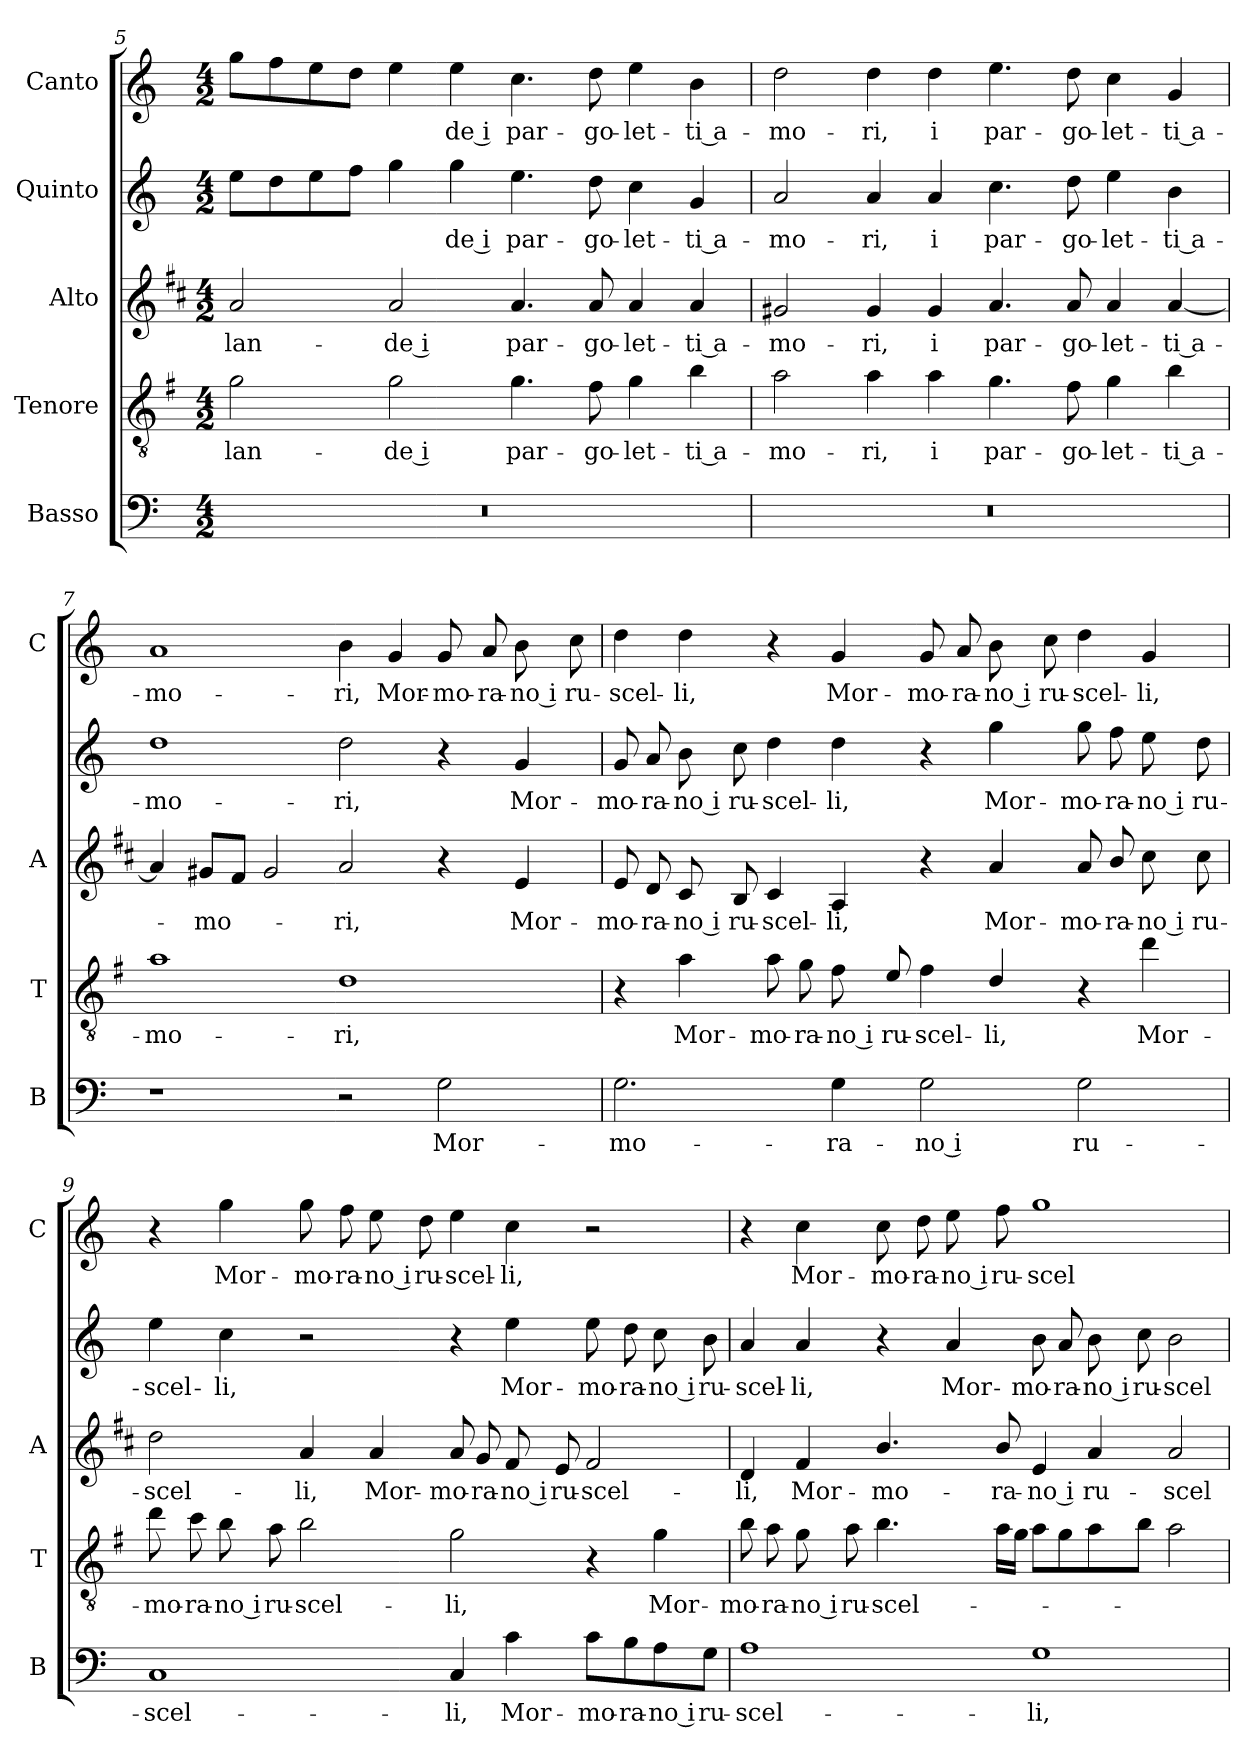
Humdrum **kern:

**kern	**text	**kern	**text	**kern	**text	**kern	**text	**kern	**text
*part5	*part5	*part4	*part4	*part3	*part3	*part2	*part2	*part1	*part1
*staff5	*staff5	*staff4	*staff4	*staff3	*staff3	*staff2	*staff2	*staff1	*staff1
*I"Basso	*	*I"Tenore	*	*I"Alto	*	*I"Quinto	*	*I"Canto	*
*I'B	*	*I'T	*	*I'A	*	*	*	*I'C	*
!!LO:LB:g=z
*clefF4	*	*clefGv2	*	*clefG2	*	*clefG2	*	*clefG2	*
*	*	*ITrd4c7	*	*ITrd1c2	*	*	*	*	*
*k[]	*	*k[]	*	*k[]	*	*k[]	*	*k[]	*
*C:	*	*C:	*	*C:	*	*C:	*	*C:	*
*M4/2	*	*M4/2	*	*M4/2	*	*M4/2	*	*M4/2	*
=5	=5	=5	=5	=5	=5	=5	=5	=5	=5
!	!	!	!LO:LY:b	!	!LO:LY:b	!	!	!	!
0r	.	2c\	-lan-	2g/	-lan-	8ee\L	.	8gg\L	.
.	.	.	.	.	.	8dd\	.	8ff\	.
.	.	.	.	.	.	8ee\	.	8ee\	.
.	.	.	.	.	.	8ff\J	.	8dd\J	.
!	!	!	!LO:LY:b	!	!LO:LY:b	!	!	!	!
.	.	2c\	-de i	2g/	-de i	4gg\	.	4ee\	.
!	!	!	!	!	!	!	!LO:LY:b	!	!LO:LY:b
.	.	.	.	.	.	4gg\	-de i	4ee\	-de i
!	!	!	!LO:LY:b	!	!LO:LY:b	!	!LO:LY:b	!	!LO:LY:b
.	.	4.c\	par-	4.g/	par-	4.ee\	par-	4.cc\	par-
!	!	!	!LO:LY:b	!	!LO:LY:b	!	!LO:LY:b	!	!LO:LY:b
.	.	8B\	-go-	8g/	-go-	8dd\	-go-	8dd\	-go-
!	!	!	!LO:LY:b	!	!LO:LY:b	!	!LO:LY:b	!	!LO:LY:b
.	.	4c\	-let-	4g/	-let-	4cc\	-let-	4ee\	-let-
!	!	!	!LO:LY:b	!	!LO:LY:b	!	!LO:LY:b	!	!LO:LY:b
.	.	4e\	-ti a-	4g/	-ti a-	4g/	-ti a-	4b\	-ti a-
=6	=6	=6	=6	=6	=6	=6	=6	=6	=6
!	!	!	!LO:LY:b	!	!LO:LY:b	!	!LO:LY:b	!	!LO:LY:b
0r	.	2d\	-mo-	2f#X/	-mo-	2a/	-mo-	2dd\	-mo-
!	!	!	!LO:LY:b	!	!LO:LY:b	!	!LO:LY:b	!	!LO:LY:b
.	.	4d\	-ri,	4f#/	-ri,	4a/	-ri,	4dd\	-ri,
!	!	!	!LO:LY:b	!	!LO:LY:b	!	!LO:LY:b	!	!LO:LY:b
.	.	4d\	i	4f#/	i	4a/	i	4dd\	i
!	!	!	!LO:LY:b	!	!LO:LY:b	!	!LO:LY:b	!	!LO:LY:b
.	.	4.c\	par-	4.g/	par-	4.cc\	par-	4.ee\	par-
!	!	!	!LO:LY:b	!	!LO:LY:b	!	!LO:LY:b	!	!LO:LY:b
.	.	8B\	-go-	8g/	-go-	8dd\	-go-	8dd\	-go-
!	!	!	!LO:LY:b	!	!LO:LY:b	!	!LO:LY:b	!	!LO:LY:b
.	.	4c\	-let-	4g/	-let-	4ee\	-let-	4cc\	-let-
!	!	!	!LO:LY:b	!	!LO:LY:b	!	!LO:LY:b	!	!LO:LY:b
.	.	4e\	-ti a-	[4g/	-ti a-	4b\	-ti a-	4g/	-ti a-
=7	=7	=7	=7	=7	=7	=7	=7	=7	=7
!	!	!	!LO:LY:b	!	!	!	!LO:LY:b	!	!LO:LY:b
1r	.	1d	-mo-	4g/]	.	1dd	-mo-	1a	-mo-
!	!	!	!	!	!LO:LY:b	!	!	!	!
.	.	.	.	8f#X/L	-mo-	.	.	.	.
.	.	.	.	8e/J	.	.	.	.	.
.	.	.	.	2f#/	.	.	.	.	.
!	!	!	!LO:LY:b	!	!LO:LY:b	!	!LO:LY:b	!	!LO:LY:b
2r	.	1G	-ri,	2g/	-ri,	2dd\	-ri,	4b\	-ri,
!	!	!	!	!	!	!	!	!	!LO:LY:b
.	.	.	.	.	.	.	.	4g/	Mor-
!	!LO:LY:b	!	!	!	!	!	!	!	!LO:LY:b
2G\	Mor-	.	.	4r	.	4r	.	8g/	-mo-
!	!	!	!	!	!	!	!	!	!LO:LY:b
.	.	.	.	.	.	.	.	8a/	-ra-
!	!	!	!	!	!LO:LY:b	!	!LO:LY:b	!	!LO:LY:b
.	.	.	.	4d/	Mor-	4g/	Mor-	8b\	-no i
!	!	!	!	!	!	!	!	!	!LO:LY:b
.	.	.	.	.	.	.	.	8cc\	ru-
!!LO:PB:g=z
=8	=8	=8	=8	=8	=8	=8	=8	=8	=8
!	!LO:LY:b	!	!	!	!LO:LY:b	!	!LO:LY:b	!	!LO:LY:b
2.G\	-mo-	4r	.	8d/	-mo-	8g/	-mo-	4dd\	-scel-
!	!	!	!	!	!LO:LY:b	!	!LO:LY:b	!	!
.	.	.	.	8c/	-ra-	8a/	-ra-	.	.
!	!	!	!LO:LY:b	!	!LO:LY:b	!	!LO:LY:b	!	!LO:LY:b
.	.	4d\	Mor-	8B/	-no i	8b\	-no i	4dd\	-li,
!	!	!	!	!	!LO:LY:b	!	!LO:LY:b	!	!
.	.	.	.	8A/	ru-	8cc\	ru-	.	.
!	!	!	!LO:LY:b	!	!LO:LY:b	!	!LO:LY:b	!	!
.	.	8d\	-mo-	4B/	-scel-	4dd\	-scel-	4r	.
!	!	!	!LO:LY:b	!	!	!	!	!	!
.	.	8c\	-ra-	.	.	.	.	.	.
!	!LO:LY:b	!	!LO:LY:b	!	!LO:LY:b	!	!LO:LY:b	!	!LO:LY:b
4G\	-ra-	8B\	-no i	4G/	-li,	4dd\	-li,	4g/	Mor-
!	!	!	!LO:LY:b	!	!	!	!	!	!
.	.	8A/	ru-	.	.	.	.	.	.
!	!LO:LY:b	!	!LO:LY:b	!	!	!	!	!	!LO:LY:b
2G\	-no i	4B\	-scel-	4r	.	4r	.	8g/	-mo-
!	!	!	!	!	!	!	!	!	!LO:LY:b
.	.	.	.	.	.	.	.	8a/	-ra-
!	!	!	!LO:LY:b	!	!LO:LY:b	!	!LO:LY:b	!	!LO:LY:b
.	.	4G/	-li,	4g/	Mor-	4gg\	Mor-	8b\	-no i
!	!	!	!	!	!	!	!	!	!LO:LY:b
.	.	.	.	.	.	.	.	8cc\	ru-
!	!LO:LY:b	!	!	!	!LO:LY:b	!	!LO:LY:b	!	!LO:LY:b
2G\	ru-	4r	.	8g/	-mo-	8gg\	-mo-	4dd\	-scel-
!	!	!	!	!	!LO:LY:b	!	!LO:LY:b	!	!
.	.	.	.	8a/	-ra-	8ff\	-ra-	.	.
!	!	!	!LO:LY:b	!	!LO:LY:b	!	!LO:LY:b	!	!LO:LY:b
.	.	4g\	Mor-	8b\	-no i	8ee\	-no i	4g/	-li,
!	!	!	!	!	!LO:LY:b	!	!LO:LY:b	!	!
.	.	.	.	8b\	ru-	8dd\	ru-	.	.
=9	=9	=9	=9	=9	=9	=9	=9	=9	=9
!	!LO:LY:b	!	!LO:LY:b	!	!LO:LY:b	!	!LO:LY:b	!	!
1C	-scel-	8g\	-mo-	2cc\	-scel-	4ee\	-scel-	4r	.
!	!	!	!LO:LY:b	!	!	!	!	!	!
.	.	8f\	-ra-	.	.	.	.	.	.
!	!	!	!LO:LY:b	!	!	!	!LO:LY:b	!	!LO:LY:b
.	.	8e\	-no i	.	.	4cc\	-li,	4gg\	Mor-
!	!	!	!LO:LY:b	!	!	!	!	!	!
.	.	8d\	ru-	.	.	.	.	.	.
!	!	!	!LO:LY:b	!	!LO:LY:b	!	!	!	!LO:LY:b
.	.	2e\	-scel-	4g/	-li,	2r	.	8gg\	-mo-
!	!	!	!	!	!	!	!	!	!LO:LY:b
.	.	.	.	.	.	.	.	8ff\	-ra-
!	!	!	!	!	!LO:LY:b	!	!	!	!LO:LY:b
.	.	.	.	4g/	Mor-	.	.	8ee\	-no i
!	!	!	!	!	!	!	!	!	!LO:LY:b
.	.	.	.	.	.	.	.	8dd\	ru-
!	!LO:LY:b	!	!LO:LY:b	!	!LO:LY:b	!	!	!	!LO:LY:b
4C/	-li,	2c\	-li,	8g/	-mo-	4r	.	4ee\	-scel-
!	!	!	!	!	!LO:LY:b	!	!	!	!
.	.	.	.	8f/	-ra-	.	.	.	.
!	!LO:LY:b	!	!	!	!LO:LY:b	!	!LO:LY:b	!	!LO:LY:b
4c\	Mor-	.	.	8e/	-no i	4ee\	Mor-	4cc\	-li,
!	!	!	!	!	!LO:LY:b	!	!	!	!
.	.	.	.	8d/	ru-	.	.	.	.
!	!LO:LY:b	!	!	!	!LO:LY:b	!	!LO:LY:b	!	!
8c\L	-mo-	4r	.	2e/	-scel-	8ee\	-mo-	2r	.
!	!LO:LY:b	!	!	!	!	!	!LO:LY:b	!	!
8B\	-ra-	.	.	.	.	8dd\	-ra-	.	.
!	!LO:LY:b	!	!LO:LY:b	!	!	!	!LO:LY:b	!	!
8A\	-no i	4c\	Mor-	.	.	8cc\	-no i	.	.
!	!LO:LY:b	!	!	!	!	!	!LO:LY:b	!	!
8G\J	ru-	.	.	.	.	8b\	ru-	.	.
!!LO:LB:g=z
=10	=10	=10	=10	=10	=10	=10	=10	=10	=10
!	!LO:LY:b	!	!LO:LY:b	!	!LO:LY:b	!	!LO:LY:b	!	!
1A	-scel-	8e\	-mo-	4c/	-li,	4a/	-scel-	4r	.
!	!	!	!LO:LY:b	!	!	!	!	!	!
.	.	8d\	-ra-	.	.	.	.	.	.
!	!	!	!LO:LY:b	!	!LO:LY:b	!	!LO:LY:b	!	!LO:LY:b
.	.	8c\	-no i	4e/	Mor-	4a/	-li,	4cc\	Mor-
!	!	!	!LO:LY:b	!	!	!	!	!	!
.	.	8d\	ru-	.	.	.	.	.	.
!	!	!	!LO:LY:b	!	!LO:LY:b	!	!	!	!LO:LY:b
.	.	4.e\	-scel-	4.a/	-mo-	4r	.	8cc\	-mo-
!	!	!	!	!	!	!	!	!	!LO:LY:b
.	.	.	.	.	.	.	.	8dd\	-ra-
!	!	!	!	!	!	!	!LO:LY:b	!	!LO:LY:b
.	.	.	.	.	.	4a/	Mor-	8ee\	-no i
!	!	!	!	!	!LO:LY:b	!	!	!	!LO:LY:b
.	.	16d\LL	.	8a/	-ra-	.	.	8ff\	ru-
.	.	16c\JJ	.	.	.	.	.	.	.
!	!LO:LY:b	!	!	!	!LO:LY:b	!	!LO:LY:b	!	!LO:LY:b
1G	-li,	8d\L	.	4d/	-no i	8b\	-mo-	1gg	-scel-
!	!	!	!	!	!	!	!LO:LY:b	!	!
.	.	8c\	.	.	.	8a/	-ra-	.	.
!	!	!	!	!	!LO:LY:b	!	!LO:LY:b	!	!
.	.	8d\	.	4g/	ru-	8b\	-no i	.	.
!	!	!	!	!	!	!	!LO:LY:b	!	!
.	.	8e\J	.	.	.	8cc\	ru-	.	.
!	!	!	!	!	!LO:LY:b	!	!LO:LY:b	!	!
.	.	2d\	.	2g/	-scel-	2b\	-scel-	.	.
=	=	=	=	=	=	=	=	=	=
*-	*-	*-	*-	*-	*-	*-	*-	*-	*-
